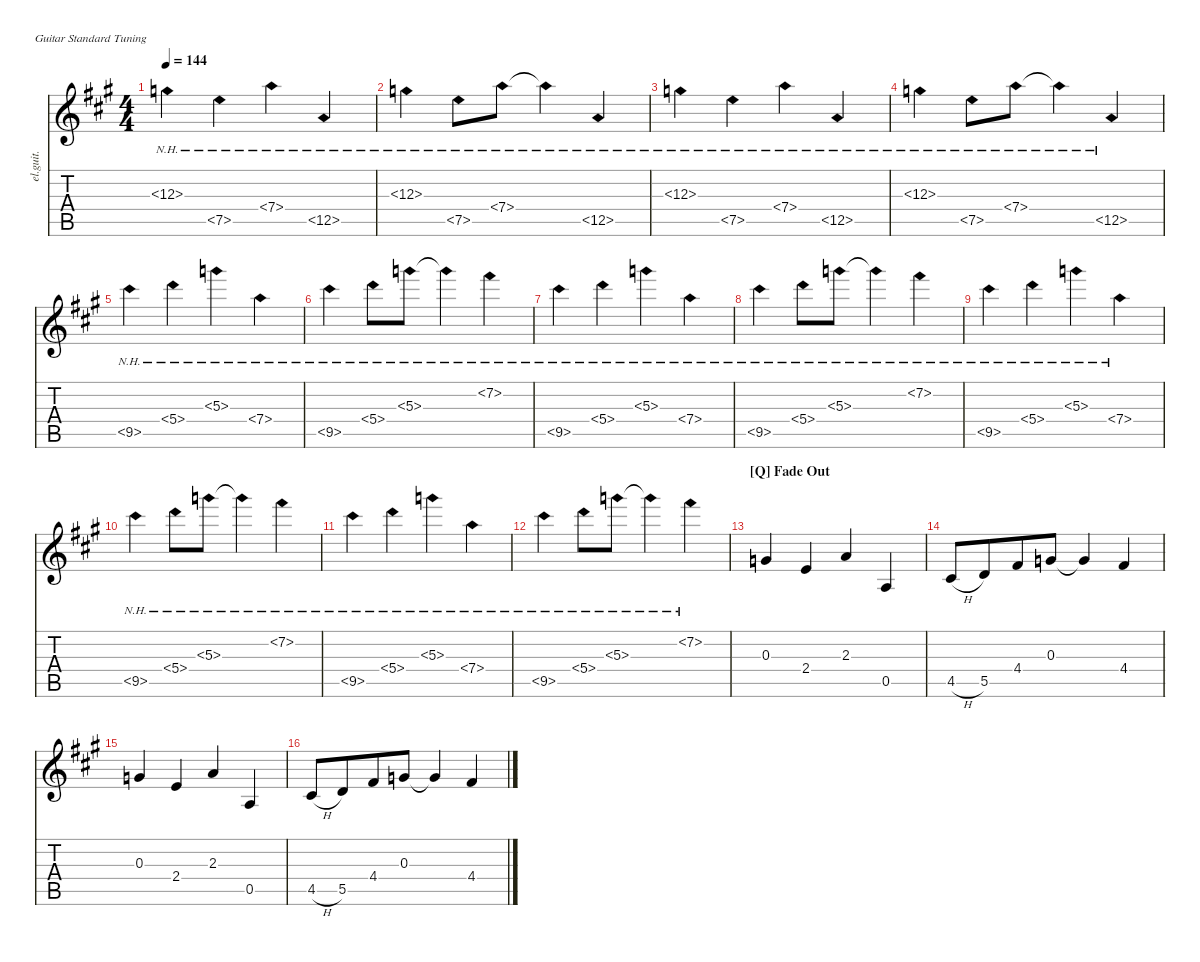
\defaultSystemsLayout 4
\hideDynamics
\bracketExtendMode nobrackets
\track ("E.Guitar II (Right)" "el.guit.") {instrument distortionguitar}
\staff {score tabs}
\tuning (E4 B3 G3 D3 A2 E2)
\ts (4 4)
\tempo 144
\clef g2
\ks a
12.3{nh acc forcenatural}.4{dy mf beam Down} 7.5{nh acc forcenatural}.4{beam Down} 7.4{nh acc forcenatural}.4{beam Down} 12.5{nh acc forcenatural}.4{beam Up} |
12.3{nh acc forcenatural}.4{beam Down} 7.5{nh acc forcenatural}.8{beam Down} 7.4{nh acc forcenatural}.8{beam Down} 7.4{nh t acc forcenatural}.4{beam Down} 12.5{nh acc forcenatural}.4{beam Up} |
12.3{nh acc forcenatural}.4{beam Down} 7.5{nh acc forcenatural}.4{beam Down} 7.4{nh acc forcenatural}.4{beam Down} 12.5{nh acc forcenatural}.4{beam Up} |
12.3{nh acc forcenatural}.4{beam Down} 7.5{nh acc forcenatural}.8{beam Down} 7.4{nh acc forcenatural}.8{beam Down} 7.4{nh t acc forcenatural}.4{beam Down} 12.5{nh acc forcenatural}.4{beam Up} |
9.5{nh acc #}.4{beam Down} 5.4{nh acc forcenatural}.4{beam Down} 5.3{nh acc forcenatural}.4{beam Down} 7.4{nh acc forcenatural}.4{beam Down} |
9.5{nh acc #}.4{beam Down} 5.4{nh acc forcenatural}.8{beam Down} 5.3{nh acc forcenatural}.8{beam Down} 5.3{nh t acc forcenatural}.4{beam Down} 7.2{nh acc #}.4{beam Down} |
9.5{nh acc #}.4{beam Down} 5.4{nh acc forcenatural}.4{beam Down} 5.3{nh acc forcenatural}.4{beam Down} 7.4{nh acc forcenatural}.4{beam Down} |
9.5{nh acc #}.4{beam Down} 5.4{nh acc forcenatural}.8{beam Down} 5.3{nh acc forcenatural}.8{beam Down} 5.3{nh t acc forcenatural}.4{beam Down} 7.2{nh acc #}.4{beam Down} |
9.5{nh acc #}.4{beam Down} 5.4{nh acc forcenatural}.4{beam Down} 5.3{nh acc forcenatural}.4{beam Down} 7.4{nh acc forcenatural}.4{beam Down} |
9.5{nh acc #}.4{beam Down} 5.4{nh acc forcenatural}.8{beam Down} 5.3{nh acc forcenatural}.8{beam Down} 5.3{nh t acc forcenatural}.4{beam Down} 7.2{nh acc #}.4{beam Down} |
9.5{nh acc #}.4{beam Down} 5.4{nh acc forcenatural}.4{beam Down} 5.3{nh acc forcenatural}.4{beam Down} 7.4{nh acc forcenatural}.4{beam Down} |
9.5{nh acc #}.4{beam Down} 5.4{nh acc forcenatural}.8{beam Down} 5.3{nh acc forcenatural}.8{beam Down} 5.3{nh t acc forcenatural}.4{beam Down} 7.2{nh acc #}.4{beam Down} |
\section ("Q" "Fade Out")
0.3{acc forcenatural}.4{beam Up} 2.4{acc forcenatural}.4{beam Up} 2.3{acc forcenatural}.4{beam Up} 0.5{acc forcenatural}.4{beam Up} |
4.5{h acc #}.8{beam Up} 5.5{acc forcenatural}.8{beam Up beam merge} 4.4{acc #}.8{beam Up} 0.3{acc forcenatural}.8{beam Up} 0.3{t acc forcenatural}.4{beam Up} 4.4{acc #}.4{beam Up} |
0.3{acc forcenatural}.4{beam Up} 2.4{acc forcenatural}.4{beam Up} 2.3{acc forcenatural}.4{beam Up} 0.5{acc forcenatural}.4{beam Up} |
4.5{h acc #}.8{beam Up} 5.5{acc forcenatural}.8{beam Up beam merge} 4.4{acc #}.8{beam Up} 0.3{acc forcenatural}.8{beam Up} 0.3{t acc forcenatural}.4{beam Up} 4.4{acc #}.4{beam Up}
